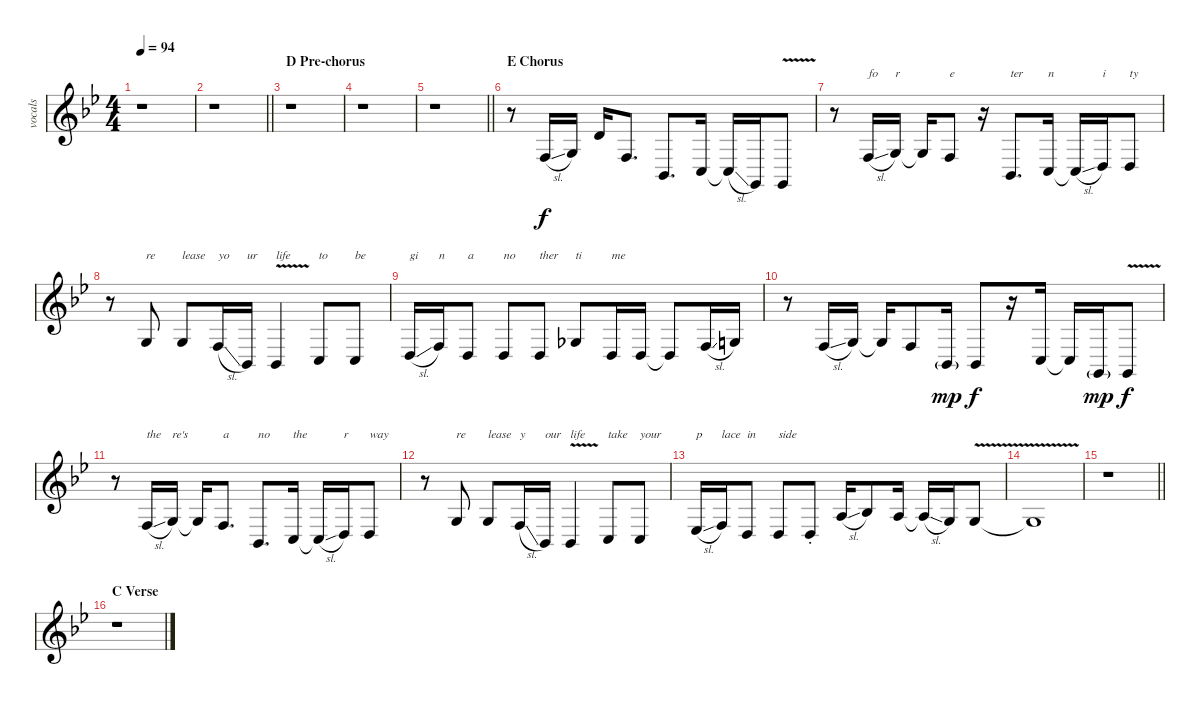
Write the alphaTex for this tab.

\track ("vocals" "vocals") {instrument lead1square}
\staff {score}
\tuning (D4 A3 F3 C3 G2 C2) {hide}
\ts (4 4)
\tempo 94
\clef g2
\ks gminor
r.1{dy f} |
\barLineRight lightlight
r.1 |
\section ("" "D Pre-chorus")
r.1 |
r.1 |
\barLineRight lightlight
r.1 |
\section ("" "E Chorus")
r.8 5.4{sl}.16{beam Up} 7.4.16{beam Up} 5.2.16{beam Up} 5.4.8{d beam Up} 3.5.8{d beam Up} 5.5.16{beam Up} 5.5{sl t}.16{beam Up} 0.5.16{beam Up} 0.5{v}.8{beam Up} |
r.8 5.4{sl}.16{txt "fo" beam Up} 7.4.16{txt "r" beam Up} 7.4{t}.16{beam Up} 5.4.8{txt "e" beam Up} r.16 3.5.8{d txt "ter" beam Up} 5.5.16{txt "n" beam Up} 5.5{sl t}.16{beam Up} 7.5.16{txt "i" beam Up} 7.5.8{txt "ty" beam Up} |
r.8 7.4.8{txt "re" beam Up} 7.4.8{txt "lease" beam Up} 10.5{sl}.16{txt "yo" beam Up} 3.5.16{txt "ur" beam Up} 3.5{v}.4{txt "life" beam Up} 5.5.8{txt "to" beam Up} 5.5.8{txt "be" beam Up} |
7.5{sl}.16{txt "gi" beam Up} 10.5.16{txt "n" beam Up} 7.5.8{txt "a" beam Up} 7.5.8{txt "no" beam Up} 7.5.8{txt "ther" beam Up} 11.5.8{txt "ti" beam Up} 7.5.16{txt "me" beam Up} 7.5.16{beam Up} 7.5{t}.8{beam Up} 5.4{sl}.16{beam Up} 7.4.16{beam Up} |
r.8 5.4{sl}.16{beam Up} 7.4.16{beam Up} 7.4{t}.16{beam Up} 5.4.8{beam Up} 3.5{g}.16{dy mp beam Up} 3.5.8{dy f beam Up} r.16 5.5.16{beam Up} 5.5{t}.16{beam Up} 0.5{g}.16{dy mp beam Up} 0.5{v}.8{dy f beam Up} |
r.8 5.4{sl}.16{txt "the" beam Up} 7.4.16{txt "re's" beam Up} 7.4{t}.16{beam Up} 5.4.8{d txt "a" beam Up} 3.5.8{d txt "no" beam Up} 5.5.16{txt "the" beam Up} 5.5{sl t}.16{beam Up} 7.5.16{txt "r" beam Up} 7.5.8{txt "way" beam Up} |
r.8 7.4.8{txt "re" beam Up} 7.4.8{txt "lease" beam Up} 10.5{sl}.16{txt "y" beam Up} 3.5.16{txt "our" beam Up} 3.5{v}.4{txt "life" beam Up} 5.5.8{txt "take" beam Up} 5.5.8{txt "your" beam Up} |
3.4{sl}.16{txt "p" beam Up} 5.4.16{txt "lace" beam Up} 2.4.8{txt "in" beam Up} 2.4.8{txt "side" beam Up} 2.4{st}.8{beam Up} 4.3{sl}.16{beam Up} 5.3.8{beam Up} 4.3.16{beam Up} 4.3{sl t}.16{beam Up} 2.3.16{beam Up} 2.3{v}.8{beam Up} |
2.3{t}.1 |
\barLineRight lightlight
r.1 |
\section ("" "C Verse")
r.1
